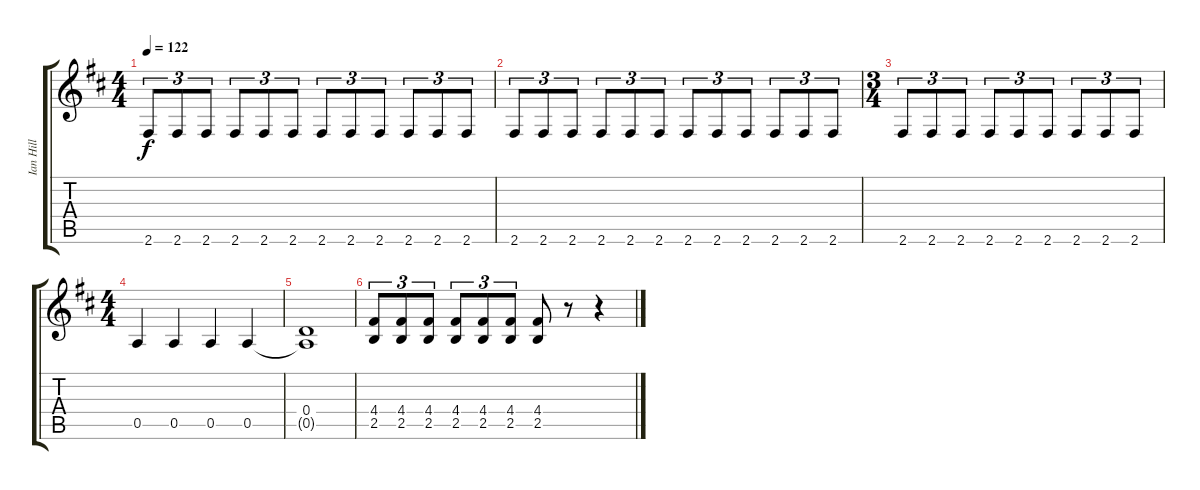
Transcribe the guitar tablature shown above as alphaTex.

\track ("Ian Hill" "Ian Hill") {instrument electricbasspick}
\staff {score tabs}
\tuning (E4 B3 G3 D3 A2 E2) {hide}
\ts (4 4)
\tempo 122
\clef g2
\ks d
2.6.8{tu (3 2) dy f} 2.6.8{tu (3 2)} 2.6.8{tu (3 2)} 2.6.8{tu (3 2)} 2.6.8{tu (3 2)} 2.6.8{tu (3 2)} 2.6.8{tu (3 2)} 2.6.8{tu (3 2)} 2.6.8{tu (3 2)} 2.6.8{tu (3 2)} 2.6.8{tu (3 2)} 2.6.8{tu (3 2)} |
2.6.8{tu (3 2)} 2.6.8{tu (3 2)} 2.6.8{tu (3 2)} 2.6.8{tu (3 2)} 2.6.8{tu (3 2)} 2.6.8{tu (3 2)} 2.6.8{tu (3 2)} 2.6.8{tu (3 2)} 2.6.8{tu (3 2)} 2.6.8{tu (3 2)} 2.6.8{tu (3 2)} 2.6.8{tu (3 2)} |
\ts (3 4)
2.6.8{tu (3 2)} 2.6.8{tu (3 2)} 2.6.8{tu (3 2)} 2.6.8{tu (3 2)} 2.6.8{tu (3 2)} 2.6.8{tu (3 2)} 2.6.8{tu (3 2)} 2.6.8{tu (3 2)} 2.6.8{tu (3 2)} |
\ts (4 4)
0.5.4 0.5.4 0.5.4 0.5.4 |
(0.4 0.5{t}).1 |
(4.4 2.5).8{tu (3 2)} (4.4 2.5).8{tu (3 2)} (4.4 2.5).8{tu (3 2)} (4.4 2.5).8{tu (3 2)} (4.4 2.5).8{tu (3 2)} (4.4 2.5).8{tu (3 2)} (4.4 2.5).8 r.8 r.4
